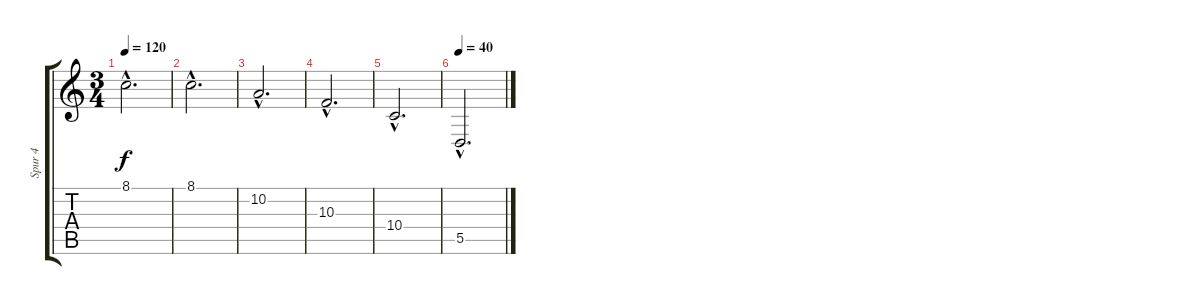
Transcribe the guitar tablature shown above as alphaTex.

\track ("Spur 4" "Spur 4") {instrument violin}
\staff {score tabs}
\tuning (E4 B3 G3 D3 A2 E2) {hide}
\ts (3 4)
\tempo 120
\clef g2
\ks c
8.1{hac}.2{d dy f} |
8.1{hac}.2{d} |
10.2{hac}.2{d} |
10.3{hac}.2{d} |
10.4{hac}.2{d} |
\tempo 40
5.5{hac}.2{d}
